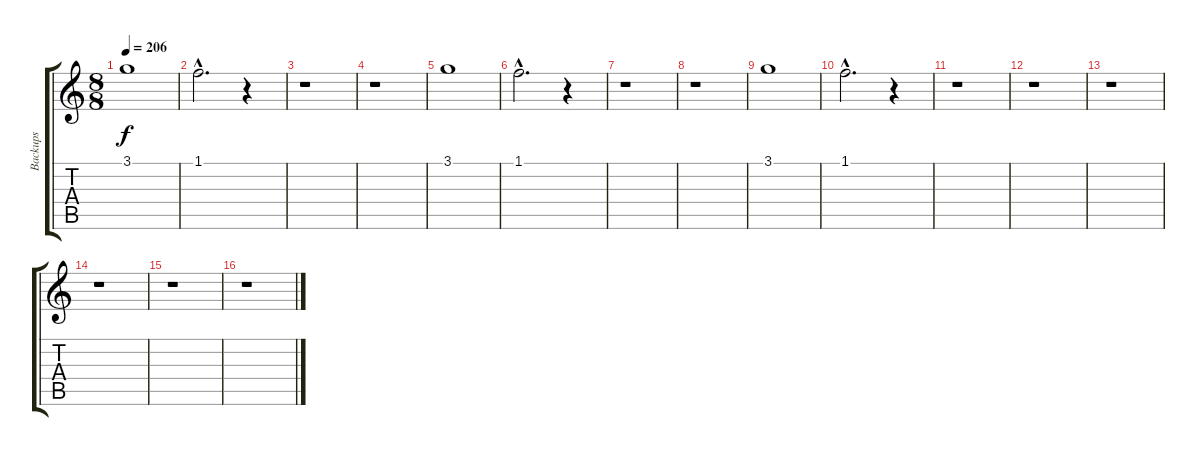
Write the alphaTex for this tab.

\track ("Backups" "Backups") {instrument electricguitarjazz}
\staff {score tabs}
\tuning (E4 B3 G3 D3 A2 E2) {hide}
\ts (8 8)
\tempo 206
\clef g2
\ks c
3.1.1{dy f} |
1.1{hac}.2{d} r.4 |
r.1 |
r.1 |
3.1.1 |
1.1{hac}.2{d} r.4 |
r.1 |
r.1 |
3.1.1 |
1.1{hac}.2{d} r.4 |
r.1 |
r.1 |
r.1 |
r.1 |
r.1 |
r.1
